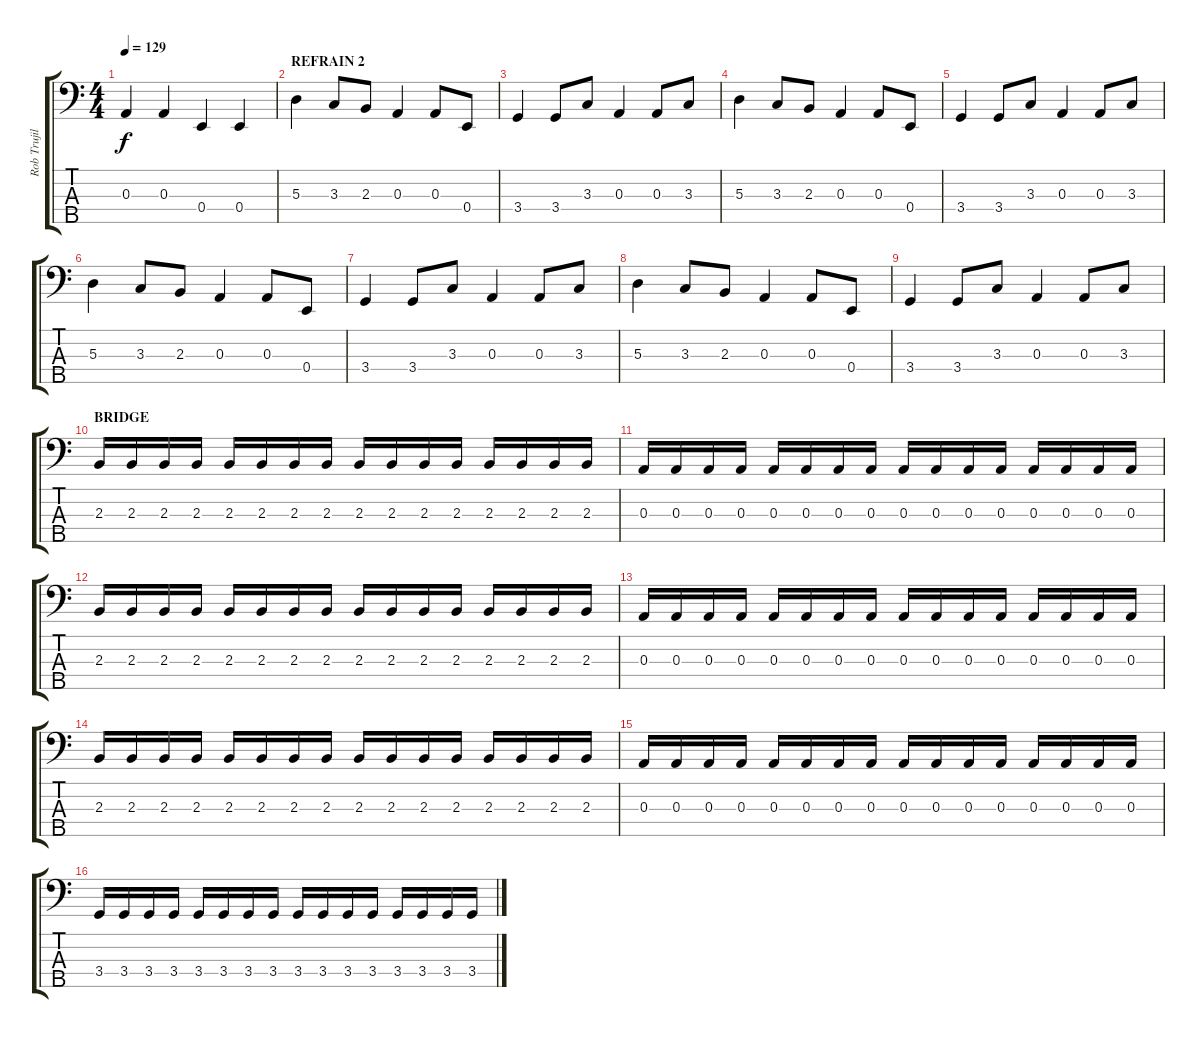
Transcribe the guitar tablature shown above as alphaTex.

\track ("Rob Trujillo [bass]" "Rob Trujil") {instrument electricbasspick}
\staff {score tabs}
\tuning (G2 D2 A1 E1 B0) {hide}
\ts (4 4)
\tempo 129
\clef f4
\ks c
0.3.4{dy f} 0.3.4 0.4.4 0.4.4 |
\section ("" "REFRAIN 2")
5.3.4 3.3.8 2.3.8 0.3.4 0.3.8 0.4.8 |
3.4.4 3.4.8 3.3.8 0.3.4 0.3.8 3.3.8 |
5.3.4 3.3.8 2.3.8 0.3.4 0.3.8 0.4.8 |
3.4.4 3.4.8 3.3.8 0.3.4 0.3.8 3.3.8 |
5.3.4 3.3.8 2.3.8 0.3.4 0.3.8 0.4.8 |
3.4.4 3.4.8 3.3.8 0.3.4 0.3.8 3.3.8 |
5.3.4 3.3.8 2.3.8 0.3.4 0.3.8 0.4.8 |
3.4.4 3.4.8 3.3.8 0.3.4 0.3.8 3.3.8 |
\section ("" "BRIDGE")
2.3.16 2.3.16 2.3.16 2.3.16 2.3.16 2.3.16 2.3.16 2.3.16 2.3.16 2.3.16 2.3.16 2.3.16 2.3.16 2.3.16 2.3.16 2.3.16 |
0.3.16 0.3.16 0.3.16 0.3.16 0.3.16 0.3.16 0.3.16 0.3.16 0.3.16 0.3.16 0.3.16 0.3.16 0.3.16 0.3.16 0.3.16 0.3.16 |
2.3.16 2.3.16 2.3.16 2.3.16 2.3.16 2.3.16 2.3.16 2.3.16 2.3.16 2.3.16 2.3.16 2.3.16 2.3.16 2.3.16 2.3.16 2.3.16 |
0.3.16 0.3.16 0.3.16 0.3.16 0.3.16 0.3.16 0.3.16 0.3.16 0.3.16 0.3.16 0.3.16 0.3.16 0.3.16 0.3.16 0.3.16 0.3.16 |
2.3.16 2.3.16 2.3.16 2.3.16 2.3.16 2.3.16 2.3.16 2.3.16 2.3.16 2.3.16 2.3.16 2.3.16 2.3.16 2.3.16 2.3.16 2.3.16 |
0.3.16 0.3.16 0.3.16 0.3.16 0.3.16 0.3.16 0.3.16 0.3.16 0.3.16 0.3.16 0.3.16 0.3.16 0.3.16 0.3.16 0.3.16 0.3.16 |
3.4.16 3.4.16 3.4.16 3.4.16 3.4.16 3.4.16 3.4.16 3.4.16 3.4.16 3.4.16 3.4.16 3.4.16 3.4.16 3.4.16 3.4.16 3.4.16
